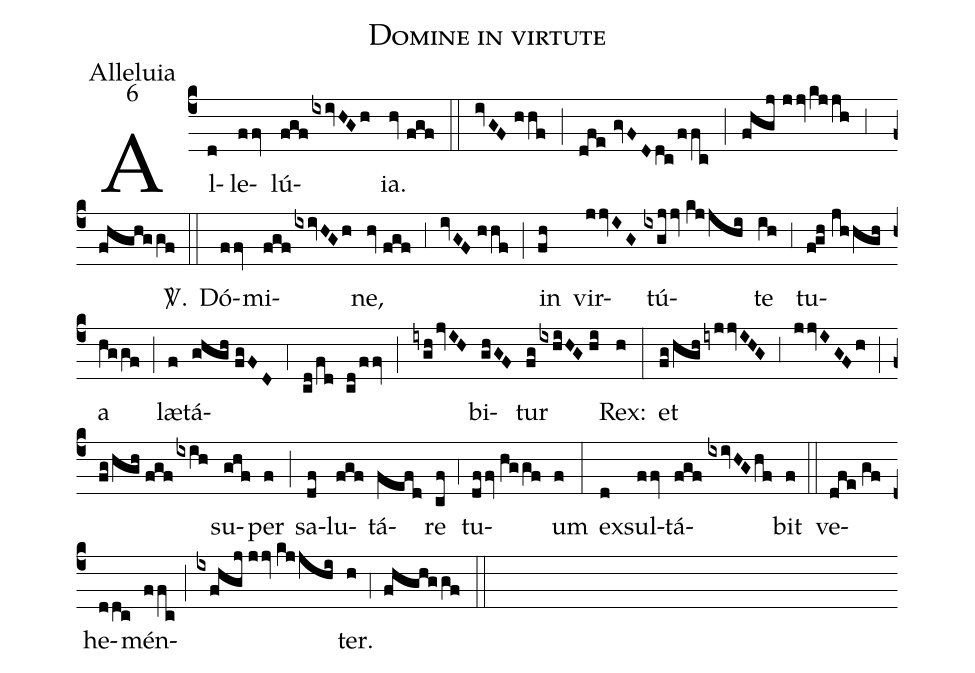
name:Domine in virtute;
office-part:Alleluia;
mode:6;
%%
(c4) Al(d)le(ffv)lú(fgf/ixivHGh)ia.(hv//fgf) (::) (ivGF//hhf) (;) (dfe//gvFD/dc/ffc) (;) (fhgj//jjv/kjjh) (;3) (fhghggf) <sp>V/</sp>.(::) Dó(ffv)mi(fgf/ixivHGh)ne,(hv//fgf) (;3) (ivGF//hhf) (;) in(fh) vir(jjvIG)tú(ixgjjv//kjjhi)te(ih) (;3) tu(f!gh//jhhgh)a(hggf) (;) læ(f)tá(ghgh//fgFD;4cd/fd cd/ffv;iygh/jvIH)bi(ghGF)tur(fg/ixhiHG//hi) Rex:(h) (:) et(fg/hgh/iyjjvIHG) (;3) (jjvIGFh) (;) (fg/hgh//fgf/ixih) su(ghf)per(f) (;) sa(df)lu(fgf)tá(fefd)re(cf) (;4) tu(dffv//hggf)um(f) (:) ex(d)sul(ffv)tá(fgf//ixivHG/hf)bit(f) (::) ve(dfe//gf)he(ddc)mén(ffc;ixfhgj//jjv//kjjhi)ter.(h) (;4) (fhghggf) (::)
